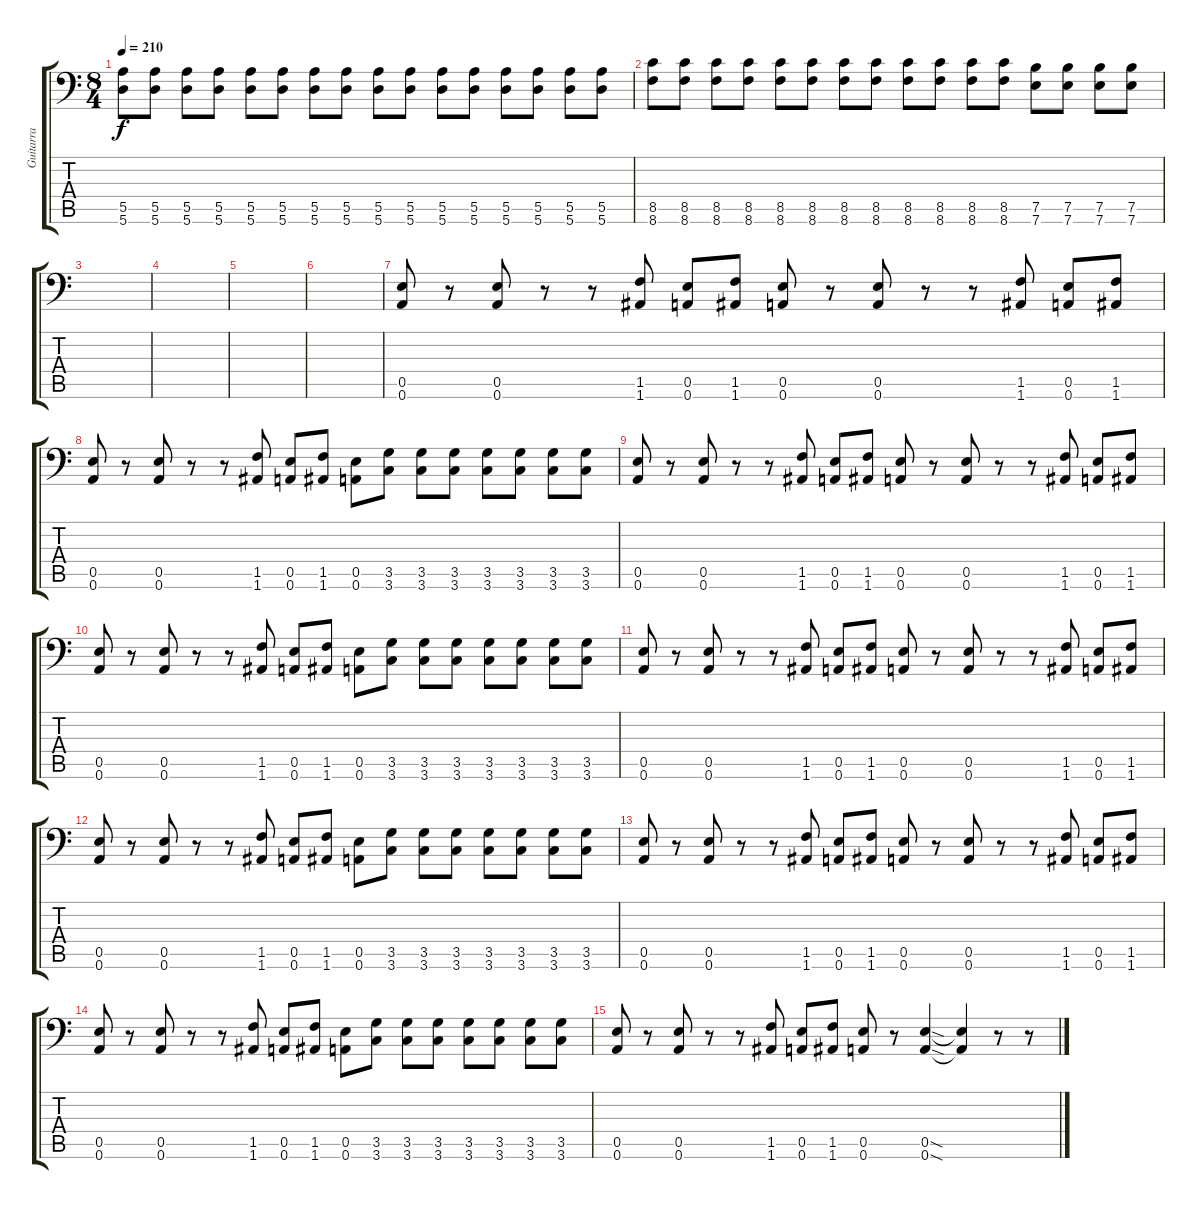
\track ("Guitarra" "Guitarra") {instrument distortionguitar}
\staff {score tabs}
\tuning (B3 Gb3 D3 A2 E2 A1) {hide}
\ts (8 4)
\tempo 210
\clef f4
\ks c
(5.5 5.6).8{dy f} (5.5 5.6).8 (5.5 5.6).8 (5.5 5.6).8 (5.5 5.6).8 (5.5 5.6).8 (5.5 5.6).8 (5.5 5.6).8 (5.5 5.6).8 (5.5 5.6).8 (5.5 5.6).8 (5.5 5.6).8 (5.5 5.6).8 (5.5 5.6).8 (5.5 5.6).8 (5.5 5.6).8 |
(8.5 8.6).8 (8.5 8.6).8 (8.5 8.6).8 (8.5 8.6).8 (8.5 8.6).8 (8.5 8.6).8 (8.5 8.6).8 (8.5 8.6).8 (8.5 8.6).8 (8.5 8.6).8 (8.5 8.6).8 (8.5 8.6).8 (7.5 7.6).8 (7.5 7.6).8 (7.5 7.6).8 (7.5 7.6).8 |
|
|
|
|
(0.5 0.6).8 r.8 (0.5 0.6).8 r.8 r.8 (1.5 1.6).8 (0.5 0.6).8 (1.5 1.6).8 (0.5 0.6).8 r.8 (0.5 0.6).8 r.8 r.8 (1.5 1.6).8 (0.5 0.6).8 (1.5 1.6).8 |
(0.5 0.6).8 r.8 (0.5 0.6).8 r.8 r.8 (1.5 1.6).8 (0.5 0.6).8 (1.5 1.6).8 (0.5 0.6).8 (3.5 3.6).8 (3.5 3.6).8 (3.5 3.6).8 (3.5 3.6).8 (3.5 3.6).8 (3.5 3.6).8 (3.5 3.6).8 |
(0.5 0.6).8 r.8 (0.5 0.6).8 r.8 r.8 (1.5 1.6).8 (0.5 0.6).8 (1.5 1.6).8 (0.5 0.6).8 r.8 (0.5 0.6).8 r.8 r.8 (1.5 1.6).8 (0.5 0.6).8 (1.5 1.6).8 |
(0.5 0.6).8 r.8 (0.5 0.6).8 r.8 r.8 (1.5 1.6).8 (0.5 0.6).8 (1.5 1.6).8 (0.5 0.6).8 (3.5 3.6).8 (3.5 3.6).8 (3.5 3.6).8 (3.5 3.6).8 (3.5 3.6).8 (3.5 3.6).8 (3.5 3.6).8 |
(0.5 0.6).8 r.8 (0.5 0.6).8 r.8 r.8 (1.5 1.6).8 (0.5 0.6).8 (1.5 1.6).8 (0.5 0.6).8 r.8 (0.5 0.6).8 r.8 r.8 (1.5 1.6).8 (0.5 0.6).8 (1.5 1.6).8 |
(0.5 0.6).8 r.8 (0.5 0.6).8 r.8 r.8 (1.5 1.6).8 (0.5 0.6).8 (1.5 1.6).8 (0.5 0.6).8 (3.5 3.6).8 (3.5 3.6).8 (3.5 3.6).8 (3.5 3.6).8 (3.5 3.6).8 (3.5 3.6).8 (3.5 3.6).8 |
(0.5 0.6).8 r.8 (0.5 0.6).8 r.8 r.8 (1.5 1.6).8 (0.5 0.6).8 (1.5 1.6).8 (0.5 0.6).8 r.8 (0.5 0.6).8 r.8 r.8 (1.5 1.6).8 (0.5 0.6).8 (1.5 1.6).8 |
(0.5 0.6).8 r.8 (0.5 0.6).8 r.8 r.8 (1.5 1.6).8 (0.5 0.6).8 (1.5 1.6).8 (0.5 0.6).8 (3.5 3.6).8 (3.5 3.6).8 (3.5 3.6).8 (3.5 3.6).8 (3.5 3.6).8 (3.5 3.6).8 (3.5 3.6).8 |
(0.5 0.6).8 r.8 (0.5 0.6).8 r.8 r.8 (1.5 1.6).8 (0.5 0.6).8 (1.5 1.6).8 (0.5 0.6).8 r.8 (0.5{sod} 0.6{sod}).4 (0.5{t} 0.6{t}).4 r.8 r.8
